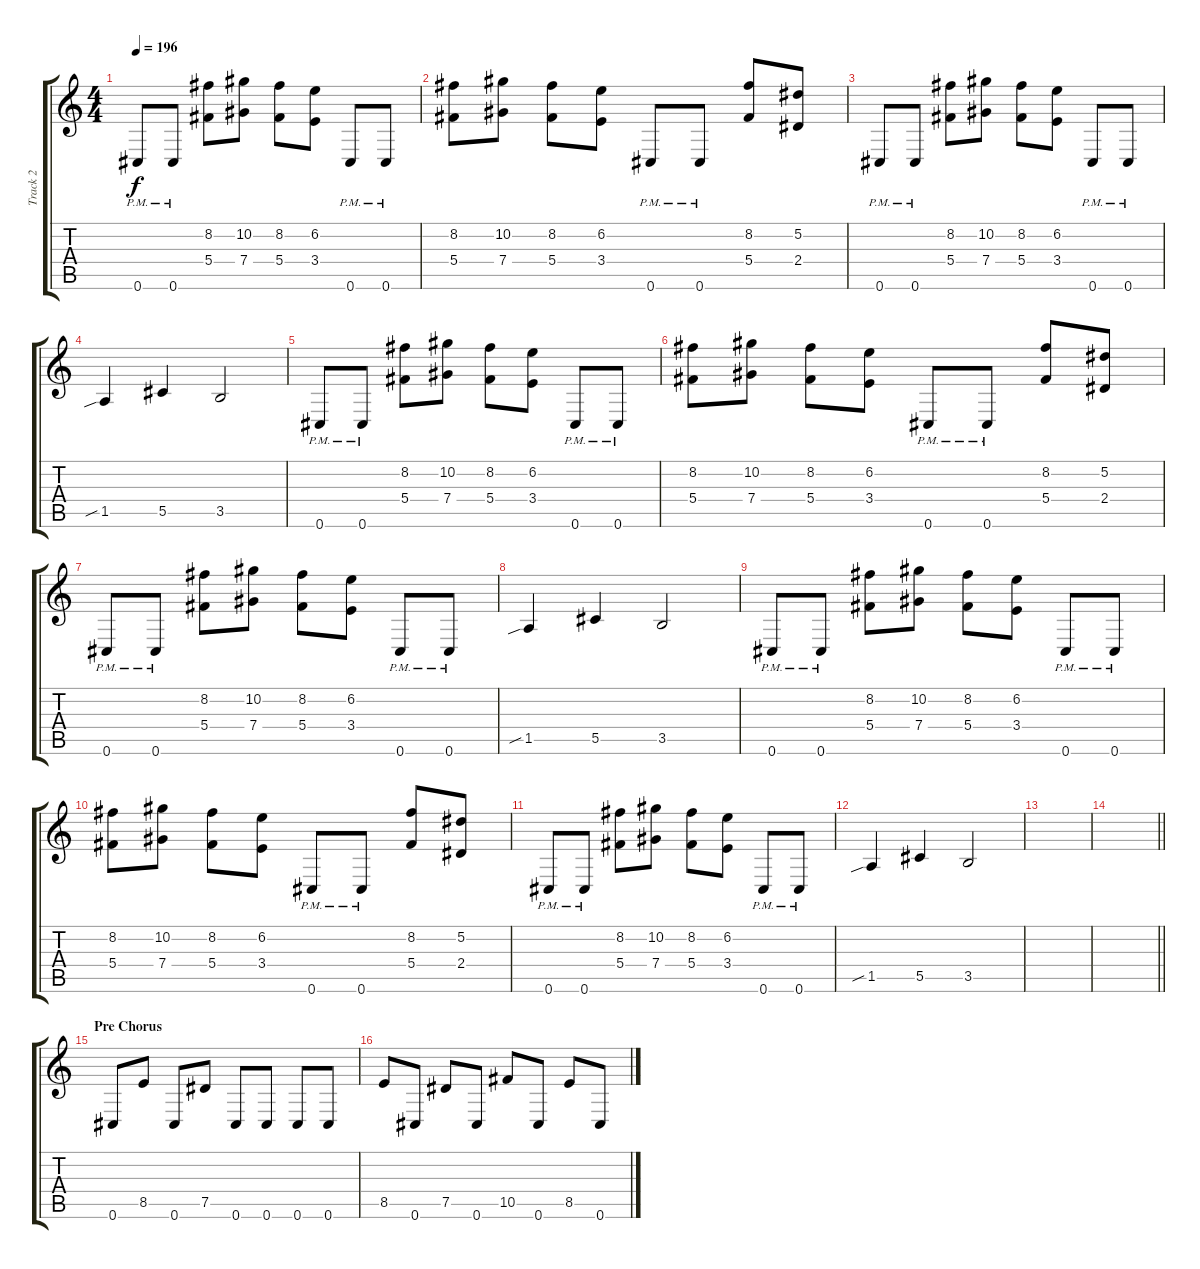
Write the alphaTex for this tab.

\track ("Track 2" "Track 2") {instrument distortionguitar}
\staff {score tabs}
\tuning (Eb4 Bb3 Gb3 Db3 Ab2 Db2) {hide}
\ts (4 4)
\tempo 196
\clef g2
\ks c
0.6{pm}.8{dy f} 0.6{pm}.8 (8.2 5.4).8 (10.2 7.4).8 (8.2 5.4).8 (6.2 3.4).8 0.6{pm}.8 0.6{pm}.8 |
(8.2 5.4).8 (10.2 7.4).8 (8.2 5.4).8 (6.2 3.4).8 0.6{pm}.8 0.6{pm}.8 (8.2 5.4).8 (5.2 2.4).8 |
0.6{pm}.8 0.6{pm}.8 (8.2 5.4).8 (10.2 7.4).8 (8.2 5.4).8 (6.2 3.4).8 0.6{pm}.8 0.6{pm}.8 |
1.5{sib}.4 5.5.4 3.5.2 |
0.6{pm}.8 0.6{pm}.8 (8.2 5.4).8 (10.2 7.4).8 (8.2 5.4).8 (6.2 3.4).8 0.6{pm}.8 0.6{pm}.8 |
(8.2 5.4).8 (10.2 7.4).8 (8.2 5.4).8 (6.2 3.4).8 0.6{pm}.8 0.6{pm}.8 (8.2 5.4).8 (5.2 2.4).8 |
0.6{pm}.8 0.6{pm}.8 (8.2 5.4).8 (10.2 7.4).8 (8.2 5.4).8 (6.2 3.4).8 0.6{pm}.8 0.6{pm}.8 |
1.5{sib}.4 5.5.4 3.5.2 |
0.6{pm}.8 0.6{pm}.8 (8.2 5.4).8 (10.2 7.4).8 (8.2 5.4).8 (6.2 3.4).8 0.6{pm}.8 0.6{pm}.8 |
(8.2 5.4).8 (10.2 7.4).8 (8.2 5.4).8 (6.2 3.4).8 0.6{pm}.8 0.6{pm}.8 (8.2 5.4).8 (5.2 2.4).8 |
0.6{pm}.8 0.6{pm}.8 (8.2 5.4).8 (10.2 7.4).8 (8.2 5.4).8 (6.2 3.4).8 0.6{pm}.8 0.6{pm}.8 |
1.5{sib}.4 5.5.4 3.5.2 |
|
\barLineRight lightlight
|
\section ("" "Pre Chorus")
0.6.8 8.5.8 0.6.8 7.5.8 0.6.8 0.6.8 0.6.8 0.6.8 |
8.5.8 0.6.8 7.5.8 0.6.8 10.5.8 0.6.8 8.5.8 0.6.8
